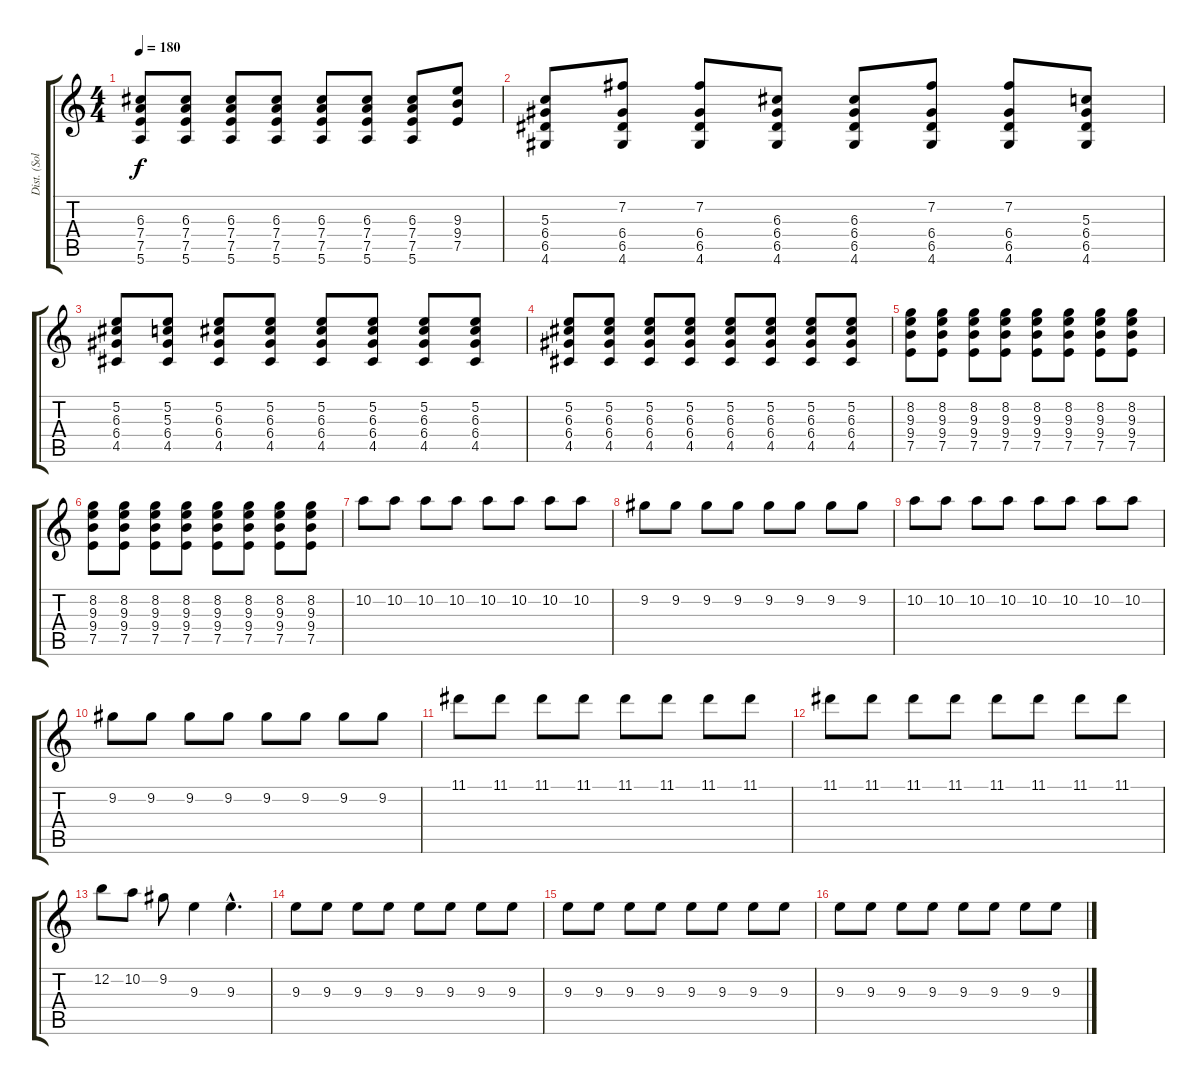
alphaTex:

\track ("Dist. (Solo)" "Dist. (Sol") {instrument distortionguitar}
\staff {score tabs}
\tuning (E4 B3 G3 D3 A2 E2) {hide}
\ts (4 4)
\tempo 180
\clef g2
\ks c
(6.3 7.4 7.5 5.6).8{dy f} (6.3 7.4 7.5 5.6).8 (6.3 7.4 7.5 5.6).8 (6.3 7.4 7.5 5.6).8 (6.3 7.4 7.5 5.6).8 (6.3 7.4 7.5 5.6).8 (6.3 7.4 7.5 5.6).8 (9.3 9.4 7.5).8 |
(5.3 6.4 6.5 4.6).8 (7.2 6.4 6.5 4.6).8 (7.2 6.4 6.5 4.6).8 (6.3 6.4 6.5 4.6).8 (6.3 6.4 6.5 4.6).8 (7.2 6.4 6.5 4.6).8 (7.2 6.4 6.5 4.6).8 (5.3 6.4 6.5 4.6).8 |
(5.2 6.3 6.4 4.5).8 (5.2 5.3 6.4 4.5).8 (5.2 6.3 6.4 4.5).8 (5.2 6.3 6.4 4.5).8 (5.2 6.3 6.4 4.5).8 (5.2 6.3 6.4 4.5).8 (5.2 6.3 6.4 4.5).8 (5.2 6.3 6.4 4.5).8 |
(5.2 6.3 6.4 4.5).8 (5.2 6.3 6.4 4.5).8 (5.2 6.3 6.4 4.5).8 (5.2 6.3 6.4 4.5).8 (5.2 6.3 6.4 4.5).8 (5.2 6.3 6.4 4.5).8 (5.2 6.3 6.4 4.5).8 (5.2 6.3 6.4 4.5).8 |
(8.2 9.3 9.4 7.5).8 (8.2 9.3 9.4 7.5).8 (8.2 9.3 9.4 7.5).8 (8.2 9.3 9.4 7.5).8 (8.2 9.3 9.4 7.5).8 (8.2 9.3 9.4 7.5).8 (8.2 9.3 9.4 7.5).8 (8.2 9.3 9.4 7.5).8 |
(8.2 9.3 9.4 7.5).8 (8.2 9.3 9.4 7.5).8 (8.2 9.3 9.4 7.5).8 (8.2 9.3 9.4 7.5).8 (8.2 9.3 9.4 7.5).8 (8.2 9.3 9.4 7.5).8 (8.2 9.3 9.4 7.5).8 (8.2 9.3 9.4 7.5).8 |
10.2.8 10.2.8 10.2.8 10.2.8 10.2.8 10.2.8 10.2.8 10.2.8 |
9.2.8 9.2.8 9.2.8 9.2.8 9.2.8 9.2.8 9.2.8 9.2.8 |
10.2.8 10.2.8 10.2.8 10.2.8 10.2.8 10.2.8 10.2.8 10.2.8 |
9.2.8 9.2.8 9.2.8 9.2.8 9.2.8 9.2.8 9.2.8 9.2.8 |
11.1.8 11.1.8 11.1.8 11.1.8 11.1.8 11.1.8 11.1.8 11.1.8 |
11.1.8 11.1.8 11.1.8 11.1.8 11.1.8 11.1.8 11.1.8 11.1.8 |
12.2.8 10.2.8 9.2.8 9.3.4 9.3{hac}.4{d} |
9.3.8 9.3.8 9.3.8 9.3.8 9.3.8 9.3.8 9.3.8 9.3.8 |
9.3.8 9.3.8 9.3.8 9.3.8 9.3.8 9.3.8 9.3.8 9.3.8 |
9.3.8 9.3.8 9.3.8 9.3.8 9.3.8 9.3.8 9.3.8 9.3.8
